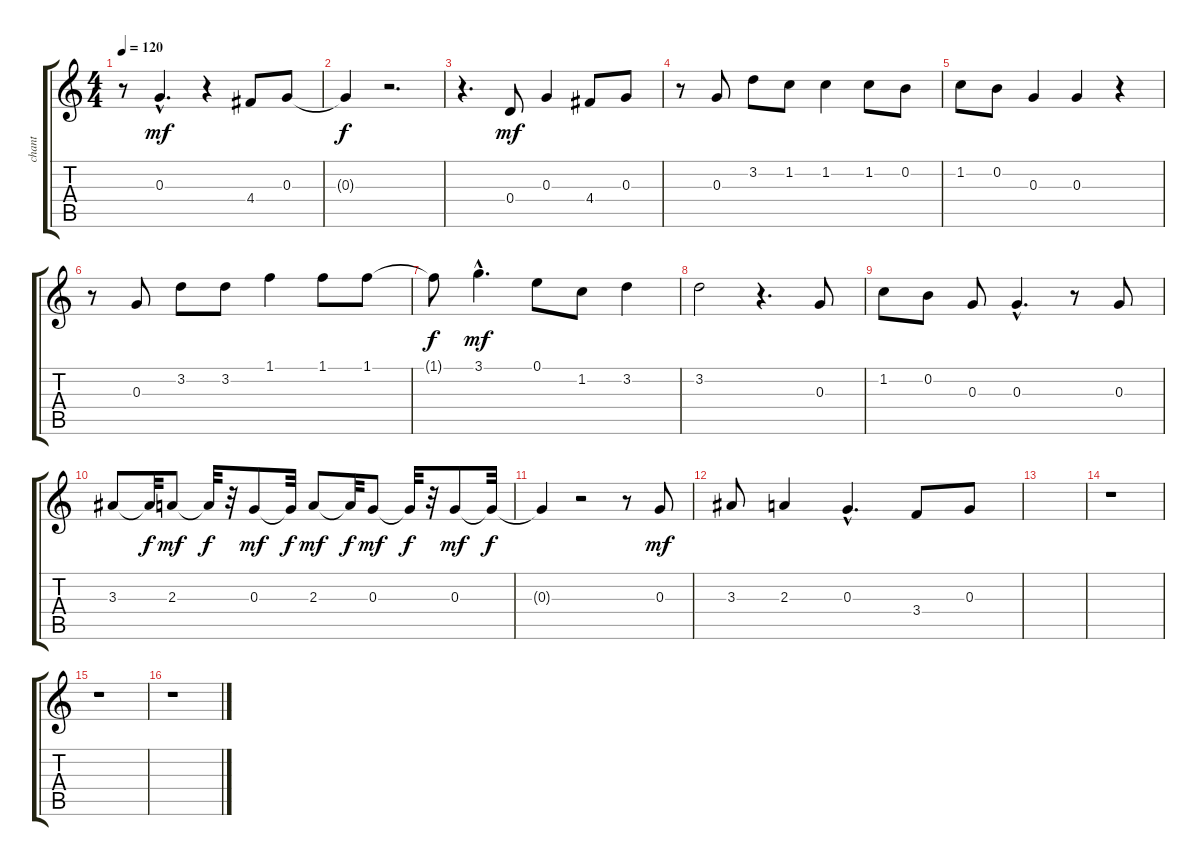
\track ("chant" "chant") {instrument electricguitarjazz}
\staff {score tabs}
\tuning (E4 B3 G3 D3 A2 E2) {hide}
\ts (4 4)
\tempo 120
\clef g2
\ks c
r.8{dy f} 0.3{hac}.4{d dy mf} r.4 4.4.8 0.3.8 |
0.3{t}.4{dy f} r.2{d} |
r.4{d} 0.4.8{dy mf} 0.3.4 4.4.8 0.3.8 |
r.8 0.3.8 3.2.8 1.2.8 1.2.4 1.2.8 0.2.8 |
1.2.8 0.2.8 0.3.4 0.3.4 r.4 |
r.8 0.3.8 3.2.8 3.2.8 1.1.4 1.1.8 1.1.8 |
1.1{t}.8{dy f} 3.1{hac}.4{d dy mf} 0.1.8 1.2.8 3.2.4 |
3.2.2 r.4{d} 0.3.8 |
1.2.8 0.2.8 0.3.8 0.3{hac}.4{d} r.8 0.3.8 |
3.3.8 3.3{t}.32{dy f} 2.3.8{dy mf} 2.3{t}.32{dy f} r.32 0.3.8{dy mf} 0.3{t}.32{dy f} 2.3.8{dy mf} 2.3{t}.32{dy f} 0.3.8{dy mf} 0.3{t}.32{dy f} r.32 0.3.8{dy mf} 0.3{t}.32{dy f} |
0.3{t}.4 r.2 r.8 0.3.8{dy mf} |
3.3.8 2.3.4 0.3{hac}.4{d} 3.4.8 0.3.8 |
|
r.1 |
r.1 |
r.1
